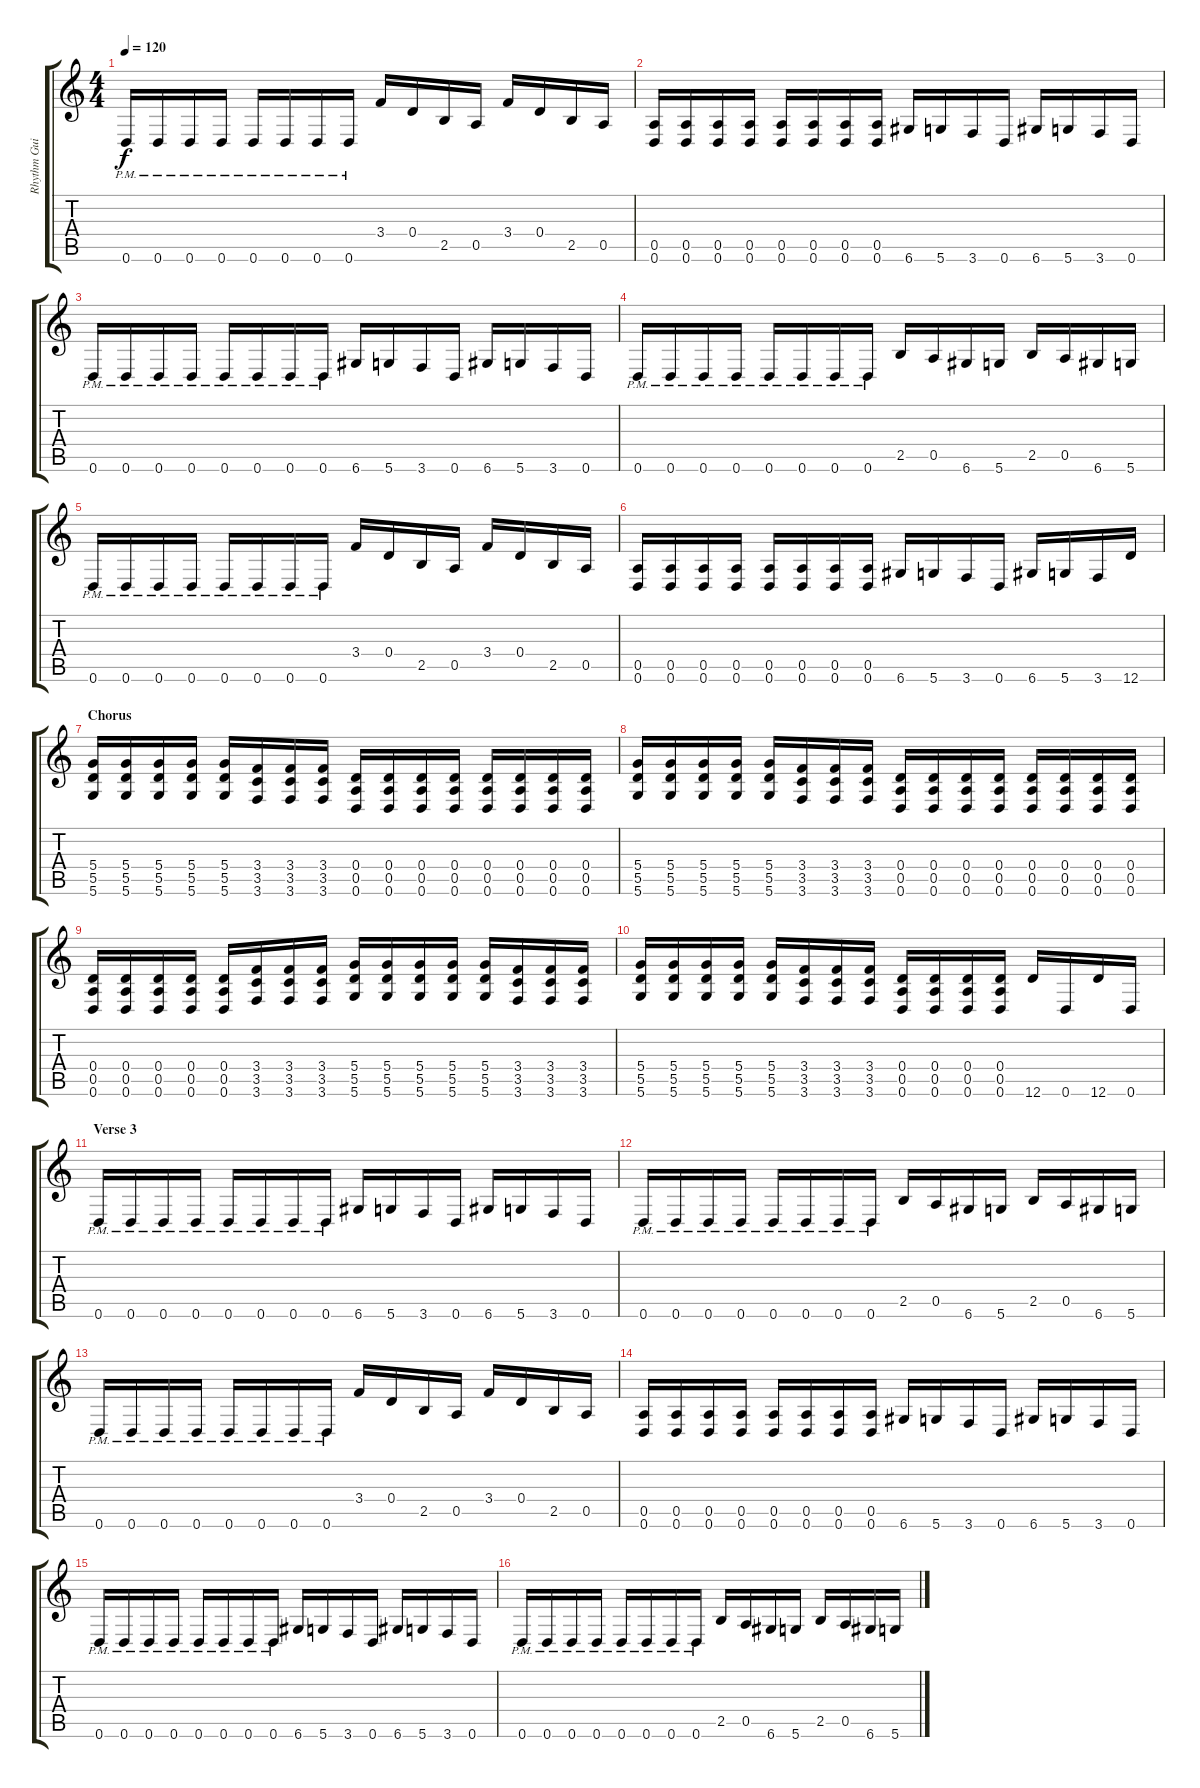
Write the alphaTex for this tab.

\track ("Rhythm Guitar" "Rhythm Gui") {instrument distortionguitar}
\staff {score tabs}
\tuning (E4 B3 G3 D3 A2 D2) {hide}
\ts (4 4)
\tempo 120
\clef g2
\ks c
0.6{pm}.16{dy f} 0.6{pm}.16 0.6{pm}.16 0.6{pm}.16 0.6{pm}.16 0.6{pm}.16 0.6{pm}.16 0.6{pm}.16 3.4.16 0.4.16 2.5.16 0.5.16 3.4.16 0.4.16 2.5.16 0.5.16 |
(0.5 0.6).16 (0.5 0.6).16 (0.5 0.6).16 (0.5 0.6).16 (0.5 0.6).16 (0.5 0.6).16 (0.5 0.6).16 (0.5 0.6).16 6.6.16 5.6.16 3.6.16 0.6.16 6.6.16 5.6.16 3.6.16 0.6.16 |
0.6{pm}.16 0.6{pm}.16 0.6{pm}.16 0.6{pm}.16 0.6{pm}.16 0.6{pm}.16 0.6{pm}.16 0.6{pm}.16 6.6.16 5.6.16 3.6.16 0.6.16 6.6.16 5.6.16 3.6.16 0.6.16 |
0.6{pm}.16 0.6{pm}.16 0.6{pm}.16 0.6{pm}.16 0.6{pm}.16 0.6{pm}.16 0.6{pm}.16 0.6{pm}.16 2.5.16 0.5.16 6.6.16 5.6.16 2.5.16 0.5.16 6.6.16 5.6.16 |
0.6{pm}.16 0.6{pm}.16 0.6{pm}.16 0.6{pm}.16 0.6{pm}.16 0.6{pm}.16 0.6{pm}.16 0.6{pm}.16 3.4.16 0.4.16 2.5.16 0.5.16 3.4.16 0.4.16 2.5.16 0.5.16 |
(0.5 0.6).16 (0.5 0.6).16 (0.5 0.6).16 (0.5 0.6).16 (0.5 0.6).16 (0.5 0.6).16 (0.5 0.6).16 (0.5 0.6).16 6.6.16 5.6.16 3.6.16 0.6.16 6.6.16 5.6.16 3.6.16 12.6.16 |
\section ("" "Chorus")
(5.4 5.5 5.6).16 (5.4 5.5 5.6).16 (5.4 5.5 5.6).16 (5.4 5.5 5.6).16 (5.4 5.5 5.6).16 (3.4 3.5 3.6).16 (3.4 3.5 3.6).16 (3.4 3.5 3.6).16 (0.4 0.5 0.6).16 (0.4 0.5 0.6).16 (0.4 0.5 0.6).16 (0.4 0.5 0.6).16 (0.4 0.5 0.6).16 (0.4 0.5 0.6).16 (0.4 0.5 0.6).16 (0.4 0.5 0.6).16 |
(5.4 5.5 5.6).16 (5.4 5.5 5.6).16 (5.4 5.5 5.6).16 (5.4 5.5 5.6).16 (5.4 5.5 5.6).16 (3.4 3.5 3.6).16 (3.4 3.5 3.6).16 (3.4 3.5 3.6).16 (0.4 0.5 0.6).16 (0.4 0.5 0.6).16 (0.4 0.5 0.6).16 (0.4 0.5 0.6).16 (0.4 0.5 0.6).16 (0.4 0.5 0.6).16 (0.4 0.5 0.6).16 (0.4 0.5 0.6).16 |
(0.4 0.5 0.6).16 (0.4 0.5 0.6).16 (0.4 0.5 0.6).16 (0.4 0.5 0.6).16 (0.4 0.5 0.6).16 (3.4 3.5 3.6).16 (3.4 3.5 3.6).16 (3.4 3.5 3.6).16 (5.4 5.5 5.6).16 (5.4 5.5 5.6).16 (5.4 5.5 5.6).16 (5.4 5.5 5.6).16 (5.4 5.5 5.6).16 (3.4 3.5 3.6).16 (3.4 3.5 3.6).16 (3.4 3.5 3.6).16 |
(5.4 5.5 5.6).16 (5.4 5.5 5.6).16 (5.4 5.5 5.6).16 (5.4 5.5 5.6).16 (5.4 5.5 5.6).16 (3.4 3.5 3.6).16 (3.4 3.5 3.6).16 (3.4 3.5 3.6).16 (0.4 0.5 0.6).16 (0.4 0.5 0.6).16 (0.4 0.5 0.6).16 (0.4 0.5 0.6).16 12.6.16 0.6.16 12.6.16 0.6.16 |
\section ("" "Verse 3")
0.6{pm}.16 0.6{pm}.16 0.6{pm}.16 0.6{pm}.16 0.6{pm}.16 0.6{pm}.16 0.6{pm}.16 0.6{pm}.16 6.6.16 5.6.16 3.6.16 0.6.16 6.6.16 5.6.16 3.6.16 0.6.16 |
0.6{pm}.16 0.6{pm}.16 0.6{pm}.16 0.6{pm}.16 0.6{pm}.16 0.6{pm}.16 0.6{pm}.16 0.6{pm}.16 2.5.16 0.5.16 6.6.16 5.6.16 2.5.16 0.5.16 6.6.16 5.6.16 |
0.6{pm}.16 0.6{pm}.16 0.6{pm}.16 0.6{pm}.16 0.6{pm}.16 0.6{pm}.16 0.6{pm}.16 0.6{pm}.16 3.4.16 0.4.16 2.5.16 0.5.16 3.4.16 0.4.16 2.5.16 0.5.16 |
(0.5 0.6).16 (0.5 0.6).16 (0.5 0.6).16 (0.5 0.6).16 (0.5 0.6).16 (0.5 0.6).16 (0.5 0.6).16 (0.5 0.6).16 6.6.16 5.6.16 3.6.16 0.6.16 6.6.16 5.6.16 3.6.16 0.6.16 |
0.6{pm}.16 0.6{pm}.16 0.6{pm}.16 0.6{pm}.16 0.6{pm}.16 0.6{pm}.16 0.6{pm}.16 0.6{pm}.16 6.6.16 5.6.16 3.6.16 0.6.16 6.6.16 5.6.16 3.6.16 0.6.16 |
0.6{pm}.16 0.6{pm}.16 0.6{pm}.16 0.6{pm}.16 0.6{pm}.16 0.6{pm}.16 0.6{pm}.16 0.6{pm}.16 2.5.16 0.5.16 6.6.16 5.6.16 2.5.16 0.5.16 6.6.16 5.6.16
